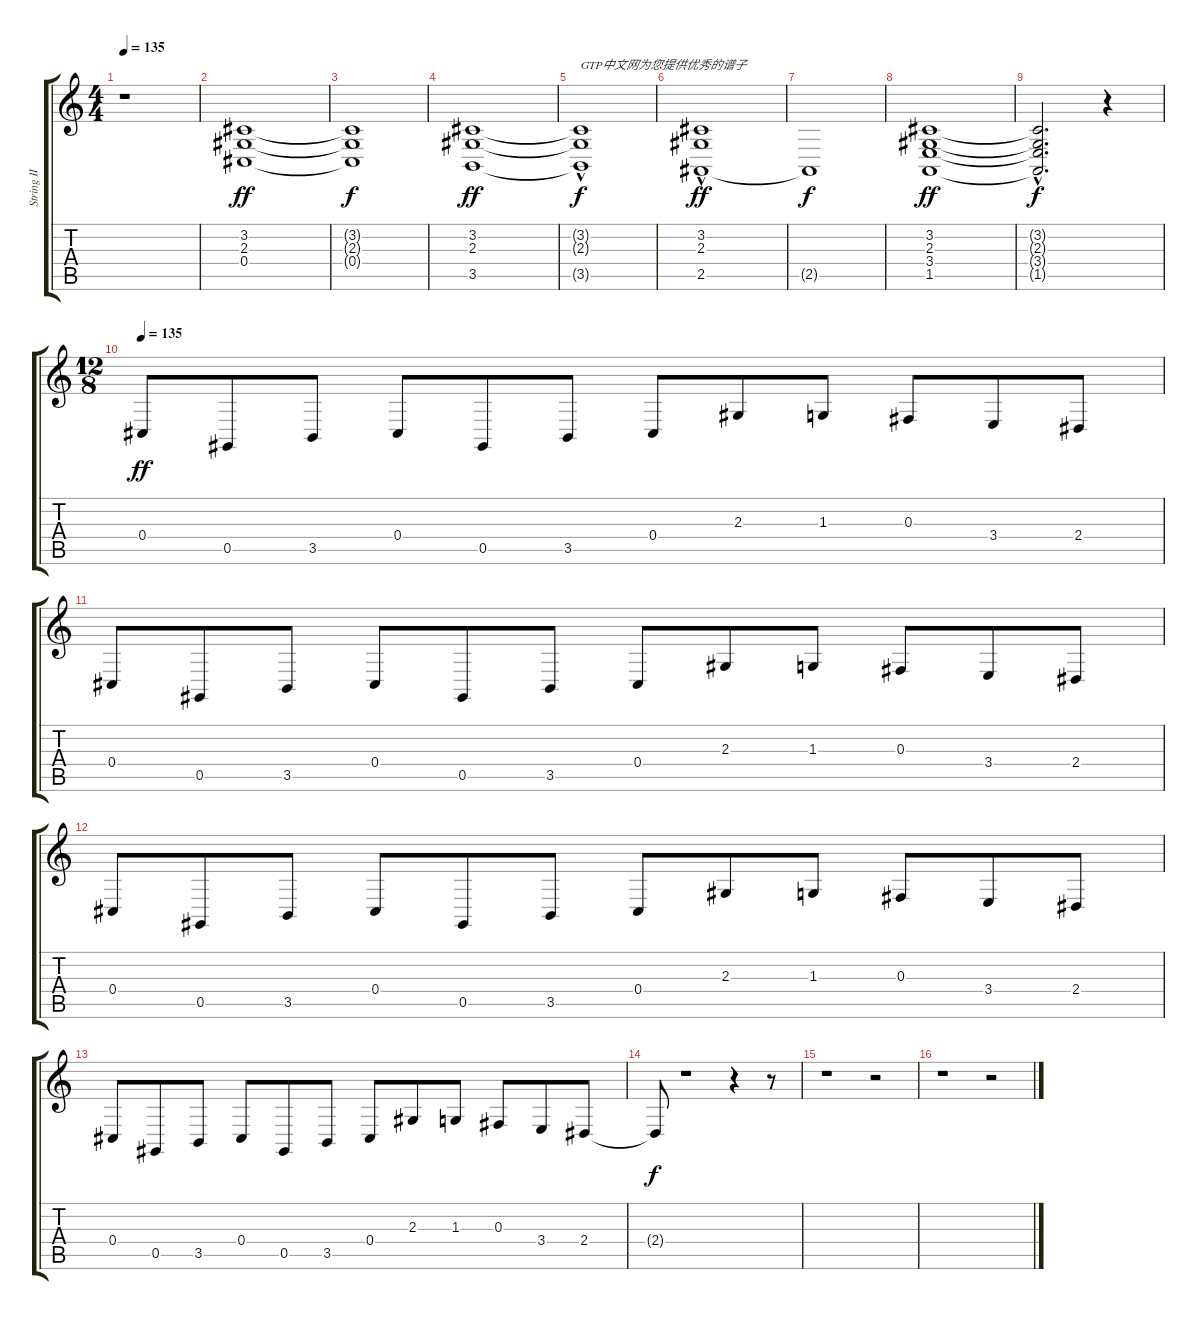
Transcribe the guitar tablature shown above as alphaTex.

\track ("String II" "String II") {instrument synthstrings2}
\staff {score tabs}
\tuning (Eb4 Bb3 Gb3 Db3 Ab2 Eb2) {hide}
\ts (4 4)
\tempo 135
\tempo 84
\tempo 135
\clef g2
\ks c
r.1{dy ff instrument synthstrings2} |
(3.2 2.3 0.4).1 |
(3.2{t} 2.3{t} 0.4{t}).1{dy f} |
(3.2 2.3 3.5).1{dy ff} |
(3.2{hac t} 2.3{hac t} 3.5{t}).1{txt "GTP中文网为您提供优秀的谱子" dy f} |
(3.2{hac} 2.3{hac} 2.5).1{dy ff} |
2.5{t}.1{dy f} |
(3.2 2.3 3.4 1.5).1{dy ff} |
(3.2{hac t} 2.3{hac t} 3.4{hac t} 1.5{hac t}).2{d dy f} r.4 |
\ts (12 8)
\tempo 135
0.4.8{dy ff} 0.5.8 3.5.8 0.4.8 0.5.8 3.5.8 0.4.8 2.3.8 1.3.8 0.3.8 3.4.8 2.4.8 |
0.4.8 0.5.8 3.5.8 0.4.8 0.5.8 3.5.8 0.4.8 2.3.8 1.3.8 0.3.8 3.4.8 2.4.8 |
0.4.8 0.5.8 3.5.8 0.4.8 0.5.8 3.5.8 0.4.8 2.3.8 1.3.8 0.3.8 3.4.8 2.4.8 |
0.4.8 0.5.8 3.5.8 0.4.8 0.5.8 3.5.8 0.4.8 2.3.8 1.3.8 0.3.8 3.4.8 2.4.8 |
2.4{t}.8{dy f} r.1 r.4 r.8 |
r.1 r.2 |
r.1 r.2
